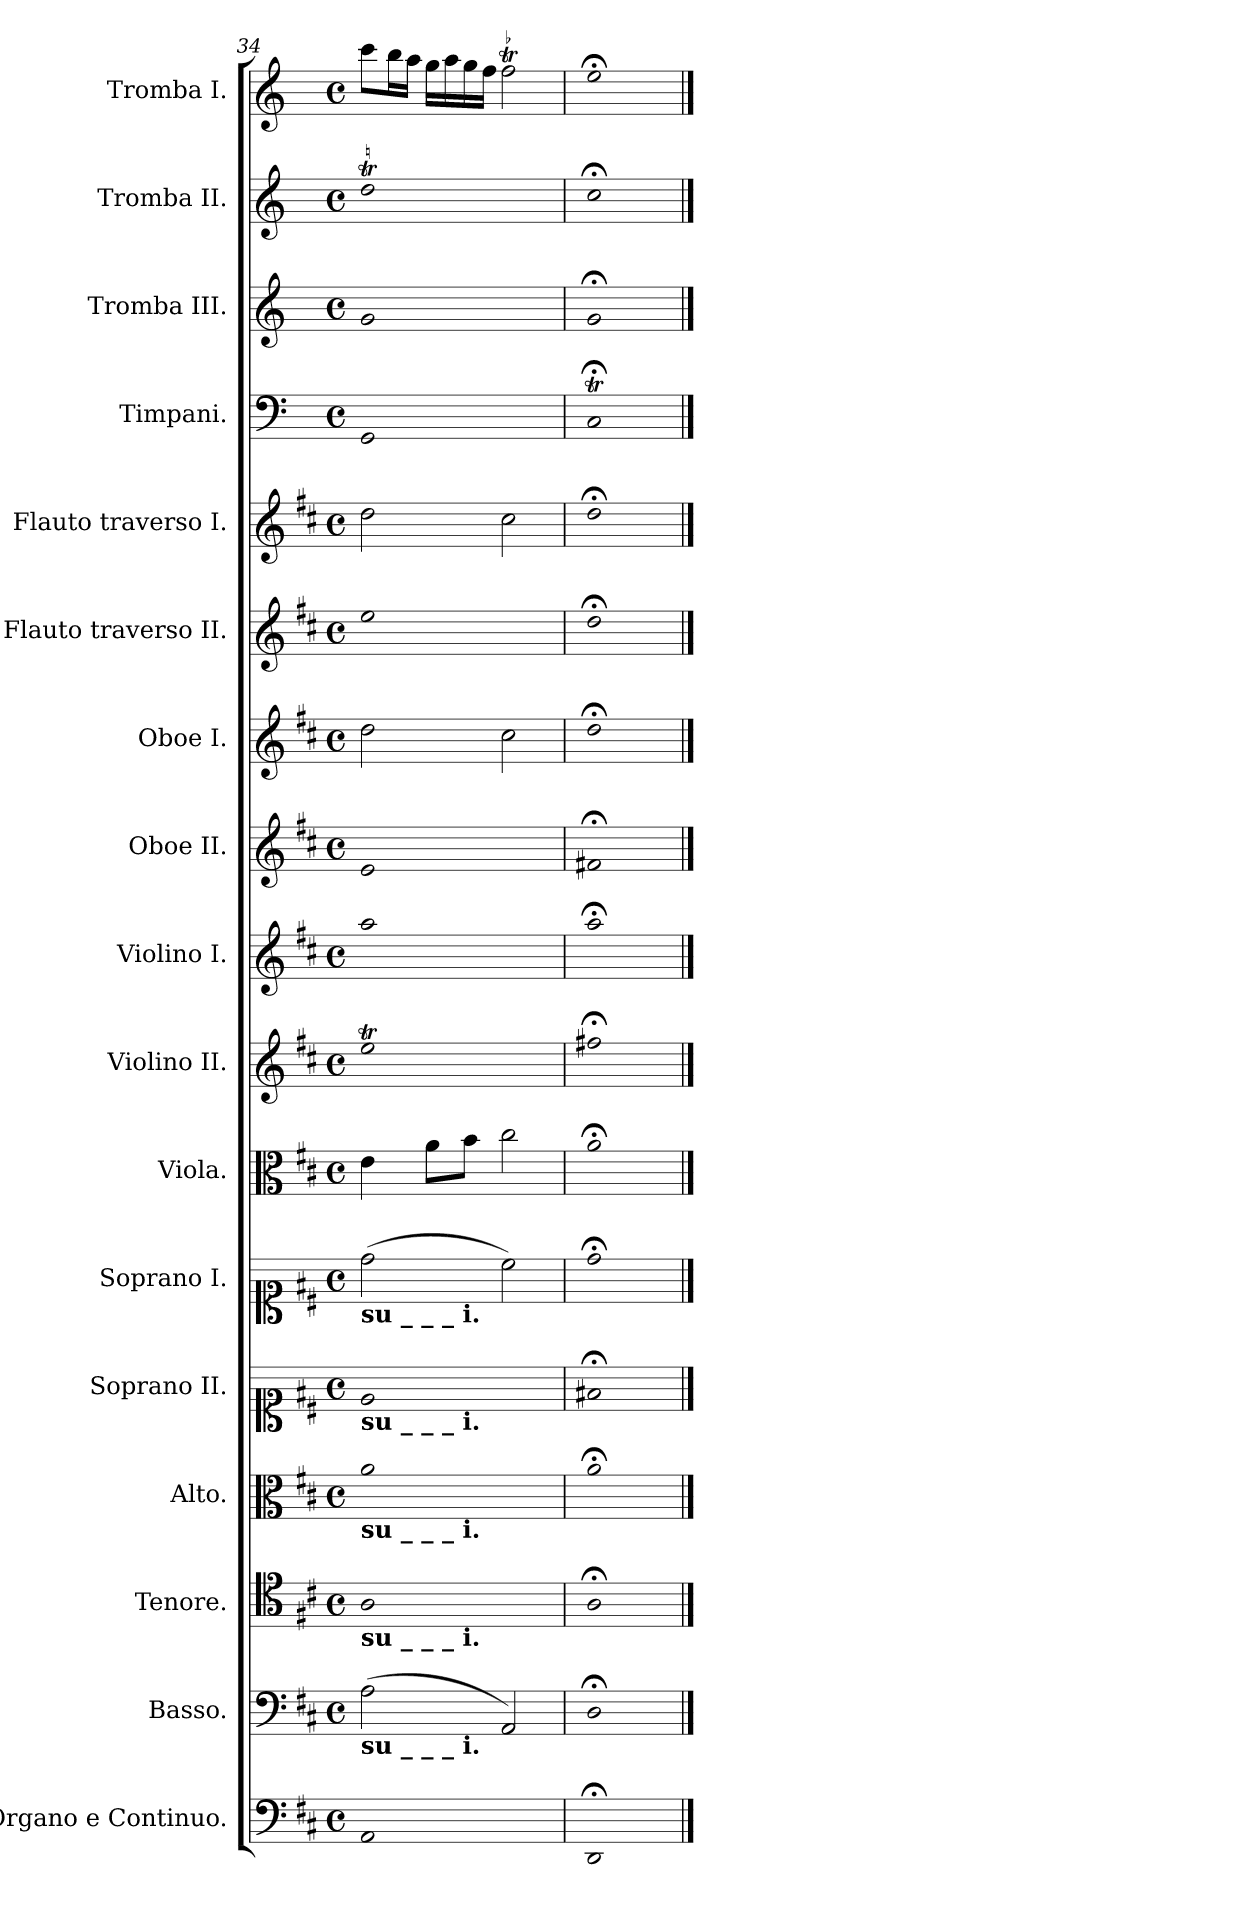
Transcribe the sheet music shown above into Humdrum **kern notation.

**kern	**kern	**kern	**kern	**kern	**kern	**kern	**kern	**kern	**kern	**kern	**kern	**kern	**kern	**kern	**kern	**kern
*part17	*part16	*part15	*part14	*part13	*part12	*part11	*part10	*part9	*part8	*part7	*part6	*part5	*part4	*part3	*part2	*part1
*staff17	*staff16	*staff15	*staff14	*staff13	*staff12	*staff11	*staff10	*staff9	*staff8	*staff7	*staff6	*staff5	*staff4	*staff3	*staff2	*staff1
*I"Organo  e Continuo.	*I"Basso.	*I"Tenore.	*I"Alto.	*I"Soprano  II.	*I"Soprano  I.	*I"Viola.	*I"Violino II.	*I"Violino I.	*I"Oboe  II.	*I"Oboe  I.	*I"Flauto  traverso  II.	*I"Flauto  traverso  I.	*I"Timpani.	*I"Tromba  III.	*I"Tromba  II.	*I"Tromba  I.
*	*	*	*	*	*	*	*	*	*I'Ob	*I'Ob	*I'Fl	*I'Fl	*I'Timp	*	*	*
*clefF4	*clefF4	*clefC4	*clefC3	*clefC1	*clefC1	*clefC3	*clefG2	*clefG2	*clefG2	*clefG2	*clefG2	*clefG2	*clefF4	*clefG2	*clefG2	*clefG2
*	*	*	*	*	*	*	*	*	*	*	*	*	*	*ITrd-1c-2	*ITrd-1c-2	*ITrd-1c-2
*k[f#c#]	*k[f#c#]	*k[f#c#]	*k[f#c#]	*k[f#c#]	*k[f#c#]	*k[f#c#]	*k[f#c#]	*k[f#c#]	*k[f#c#]	*k[f#c#]	*k[f#c#]	*k[f#c#]	*k[]	*k[f#c#]	*k[f#c#]	*k[f#c#]
*M4/4	*M4/4	*M4/4	*M4/4	*M4/4	*M4/4	*M4/4	*M4/4	*M4/4	*M4/4	*M4/4	*M4/4	*M4/4	*M4/4	*M4/4	*M4/4	*M4/4
*met(c)	*met(c)	*met(c)	*met(c)	*met(c)	*met(c)	*met(c)	*met(c)	*met(c)	*met(c)	*met(c)	*met(c)	*met(c)	*met(c)	*met(c)	*met(c)	*met(c)
=34	=34	=34	=34	=34	=34	=34	=34	=34	=34	=34	=34	=34	=34	=34	=34	=34
!	!	!	!	!	!LO:TX:b:B:t=su       _        _        _        i.	!	!	!	!	!	!	!	!	!	!	!
!	!	!	!	!LO:TX:b:B:t=su       _        _        _        i.	!	!	!	!	!	!	!	!	!	!	!	!
!	!	!	!LO:TX:b:B:t=su       _        _        _        i.	!	!	!	!	!	!	!	!	!	!	!	!	!
!	!	!LO:TX:b:B:t=su       _        _        _        i.	!	!	!	!	!	!	!	!	!	!	!	!	!	!
!	!LO:TX:b:B:t=su       _        _        _        i.	!	!	!	!	!	!	!	!	!	!	!	!	!	!	!
!LO:N:head=open	!LO:N:head=open	!LO:N:head=open	!LO:N:head=open	!LO:N:head=open	!	!	!LO:N:head=open	!LO:N:head=open	!LO:N:head=open	!	!LO:N:head=open	!	!LO:N:head=open	!LO:N:head=open	!LO:N:head=open	!
1AA	(2A\	1A	1a	1e	(2dd\	4e\	1eeT	1aa	1e	2dd\	1ee	2dd\	1GG	1a	1eet	8ddd\L
.	.	.	.	.	.	.	.	.	.	.	.	.	.	.	.	16ccc#\L
.	.	.	.	.	.	.	.	.	.	.	.	.	.	.	.	16bb\JJ
.	.	.	.	.	.	8a\L	.	.	.	.	.	.	.	.	.	16aa\LL
.	.	.	.	.	.	.	.	.	.	.	.	.	.	.	.	16bb\
.	.	.	.	.	.	8b\J	.	.	.	.	.	.	.	.	.	16aa\
.	.	.	.	.	.	.	.	.	.	.	.	.	.	.	.	16gg\JJ
.	2AA/)	.	.	.	2cc#\)	2cc#\	.	.	.	2cc#\	.	2cc#\	.	.	.	2ggt\
=35	=35	=35	=35	=35	=35	=35	=35	=35	=35	=35	=35	=35	=35	=35	=35	=35
!LO:N:head=open	!LO:N:head=open	!LO:N:head=open	!LO:N:head=open	!LO:N:head=open	!LO:N:head=open	!LO:N:head=open	!LO:N:head=open	!LO:N:head=open	!LO:N:head=open	!LO:N:head=open	!LO:N:head=open	!LO:N:head=open	!LO:N:head=open	!LO:N:head=open	!LO:N:head=open	!LO:N:head=open
1DD;<	1D;<	1A;<	1a;<	1f#X;<	1dd;<	1a;<	1ff#X;<	1aa;<	1f#X;<	1dd;<	1dd;<	1dd;<	1C;<T	1a;<	1dd;<	1ff#;<
==	==	==	==	==	==	==	==	==	==	==	==	==	==	==	==	==
*-	*-	*-	*-	*-	*-	*-	*-	*-	*-	*-	*-	*-	*-	*-	*-	*-
